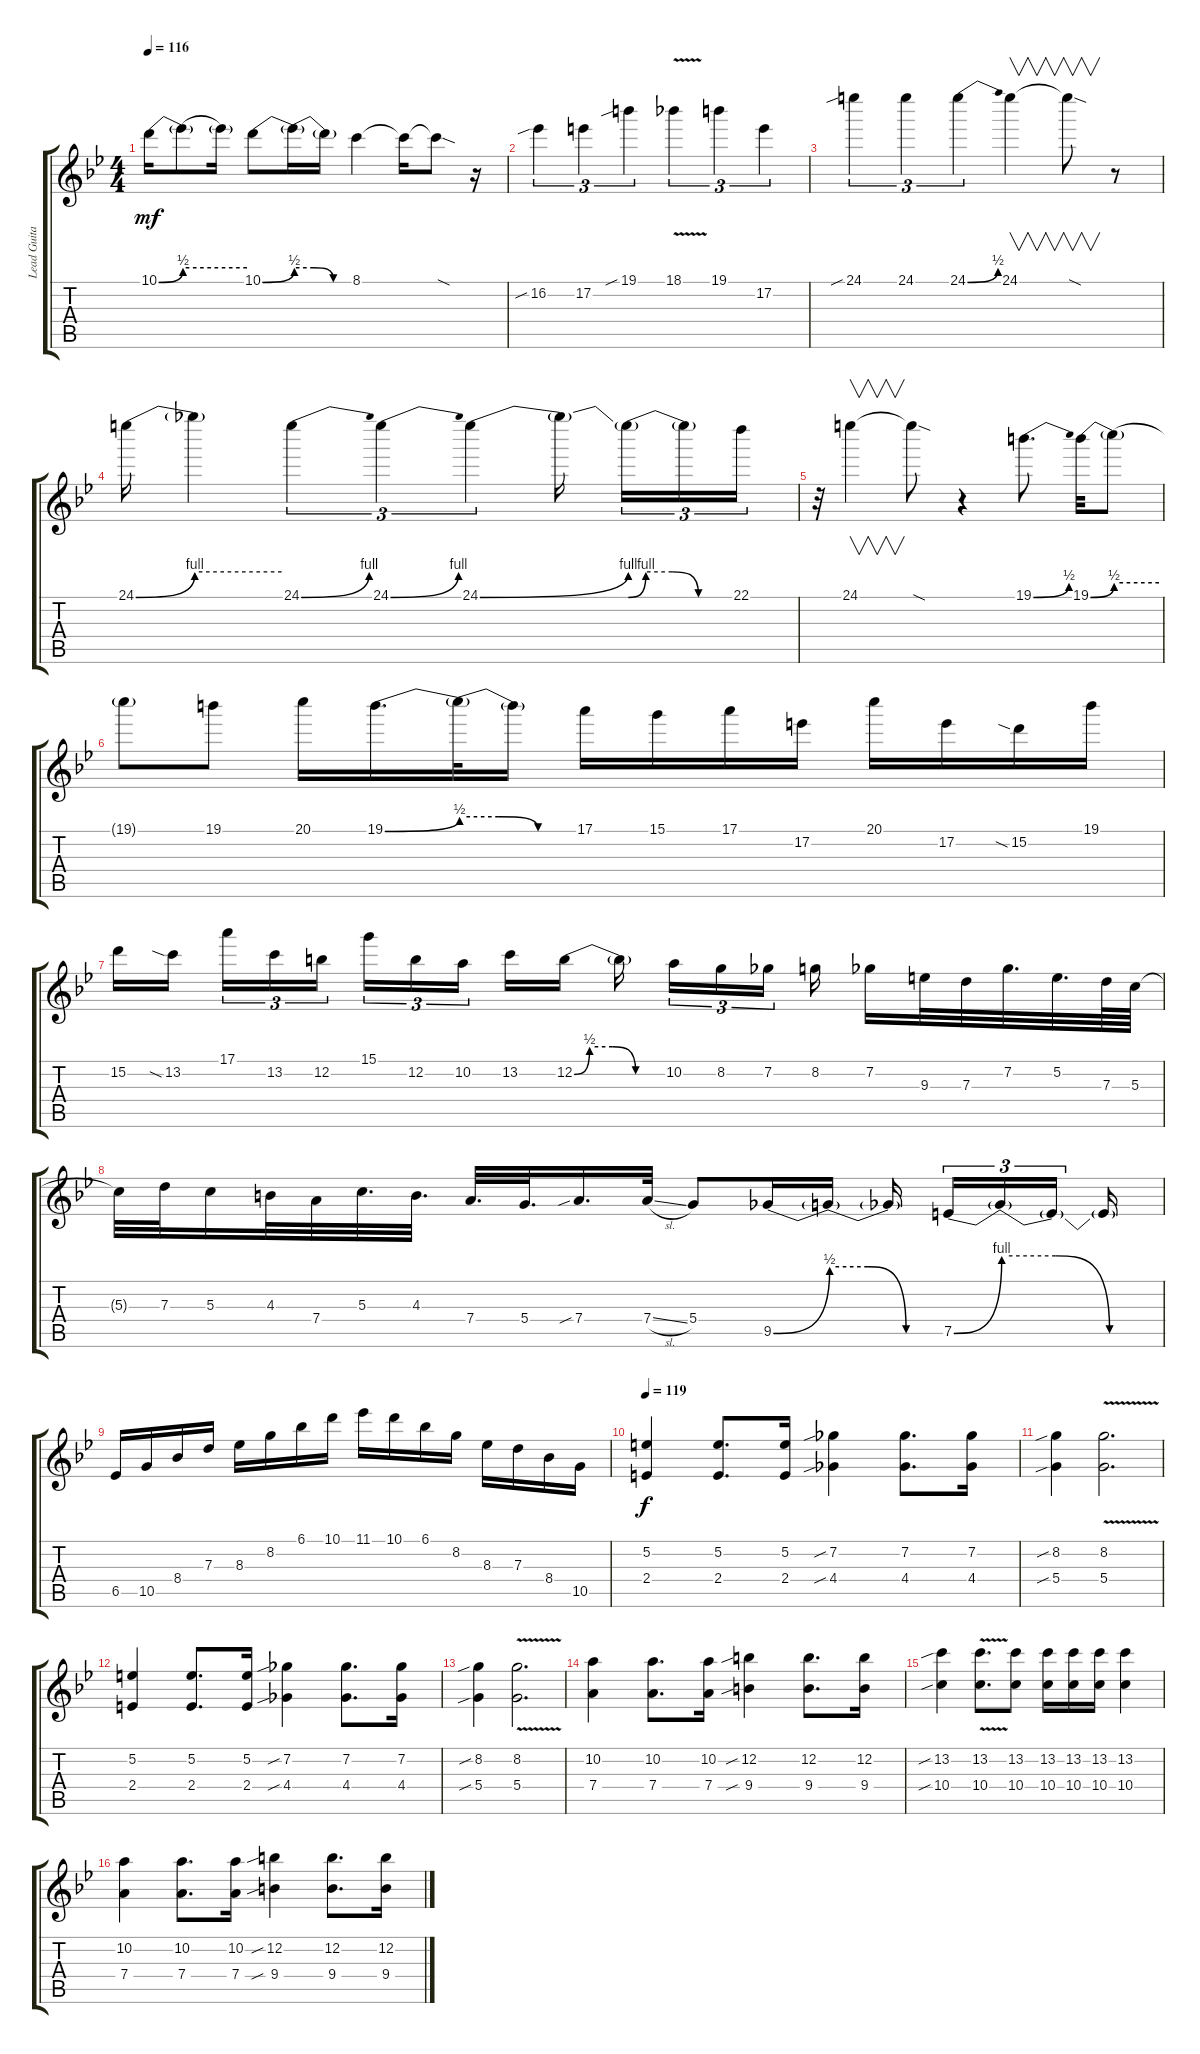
\track ("Lead Guitar" "Lead Guita") {instrument overdrivenguitar}
\staff {score tabs}
\tuning (E4 B3 G3 D3 A2 E2) {hide}
\ts (4 4)
\tempo 116
\clef g2
\ks bb
10.1{be (bend 0 0 60 2)}.16{dy mf} 10.1{be (hold 0 2 60 2) t}.8 10.1{t}.16 10.1{be (bend 0 0 60 2)}.8 10.1{be (custom 0 2 20 2 40 0 60 0) t}.16 10.1{t}.16 8.1.4 8.1{t}.16 8.1{sod t}.8 r.16 |
16.2{sib}.4{tu (3 2)} 17.2.4{tu (3 2)} 19.1{sib}.4{tu (3 2)} 18.1{v}.4{tu (3 2)} 19.1.4{tu (3 2)} 17.2.4{tu (3 2)} |
24.1{sib}.4{tu (3 2)} 24.1.4{tu (3 2)} 24.1{be (bend 0 0 60 2)}.4{tu (3 2)} 24.1.4{v} 24.1{sod t}.8{v} r.8 |
24.1{be (bend 0 0 60 4)}.16 24.1{be (hold 0 4 60 4) t}.4 24.1{be (bend 0 0 60 4)}.4{tu (3 2)} 24.1{be (bend 0 0 60 4)}.4{tu (3 2)} 24.1{be (bend 0 0 60 4)}.4{tu (3 2)} 24.1{t}.16 24.1{be (custom 0 0 10 4 25 4 40 0 60 0) t}.16{tu (3 2)} 24.1{t}.16{tu (3 2)} 22.1.16{tu (3 2)} |
r.32 24.1.4{v} 24.1{sod t}.8 r.4 19.1{be (bend 0 0 60 2)}.8{d} 19.1{be (bend 0 0 60 2)}.32 19.1{be (hold 0 2 60 2) t}.8 |
19.1{t}.8 19.1.8 20.1.16 19.1{be (bend 0 0 60 2)}.16{d} 19.1{be (custom 0 2 20 2 40 0 60 0) t}.32 19.1{t}.16 17.1.16 15.1.16 17.1.16 17.2.16 20.1.16 17.2.16 15.2{sia}.16 19.1.16 |
15.2.16 13.2{sia}.16 17.1.16{tu (3 2)} 13.2.16{tu (3 2)} 12.2.16{tu (3 2)} 15.1.16{tu (3 2)} 12.2.16{tu (3 2)} 10.2.16{tu (3 2)} 13.2.16 12.2{be (custom 0 0 10 2 25 2 40 0 60 0)}.16 12.2{t}.16 10.2.16{tu (3 2)} 8.2.16{tu (3 2)} 7.2.16{tu (3 2)} 8.2.16 7.2.16 9.3.32 7.3.32 7.2.32{d} 5.2.32{d} 7.3.64 5.3.64 |
5.3{t}.32 7.3.32 5.3.16 4.3.32 7.4.32 5.3.32{d} 4.3.32{d} 7.4.32{d} 5.4.32{d} 7.4{sib}.16{d} 7.4{sl}.32 5.4.8 9.5{be (bend 0 0 60 2)}.16 9.5{be (custom 0 2 20 2 40 0 60 0) t}.16 9.5{t}.16 7.5{be (bend 0 0 60 4)}.16{tu (3 2)} 7.5{be (custom 0 4 20 4 40 0 60 0) t}.16{tu (3 2)} 7.5{t}.16{tu (3 2)} 7.5{t}.16 |
6.5.16 10.5.16 8.4.16 7.3.16 8.3.16 8.2.16 6.1.16 10.1.16 11.1.16 10.1.16 6.1.16 8.2.16 8.3.16 7.3.16 8.4.16 10.5.16 |
\tempo 119
(5.2 2.4).4{dy f} (5.2 2.4).8{d} (5.2 2.4).16 (7.2{sib} 4.4{sib}).4 (7.2 4.4).8{d} (7.2 4.4).16 |
(8.2{sib} 5.4{sib}).4 (8.2{v} 5.4{v}).2{d} |
(5.2 2.4).4 (5.2 2.4).8{d} (5.2 2.4).16 (7.2{sib} 4.4{sib}).4 (7.2 4.4).8{d} (7.2 4.4).16 |
(8.2{sib} 5.4{sib}).4 (8.2{v} 5.4{v}).2{d} |
(10.2 7.4).4 (10.2 7.4).8{d} (10.2 7.4).16 (12.2{sib} 9.4{sib}).4 (12.2 9.4).8{d} (12.2 9.4).16 |
(13.2{sib} 10.4{sib}).4 (13.2{v} 10.4{v}).8{d} (13.2 10.4).8 (13.2 10.4).16 (13.2 10.4).16 (13.2 10.4).16 (13.2 10.4).4 |
(10.2 7.4).4 (10.2 7.4).8{d} (10.2 7.4).16 (12.2{sib} 9.4{sib}).4 (12.2 9.4).8{d} (12.2 9.4).16
